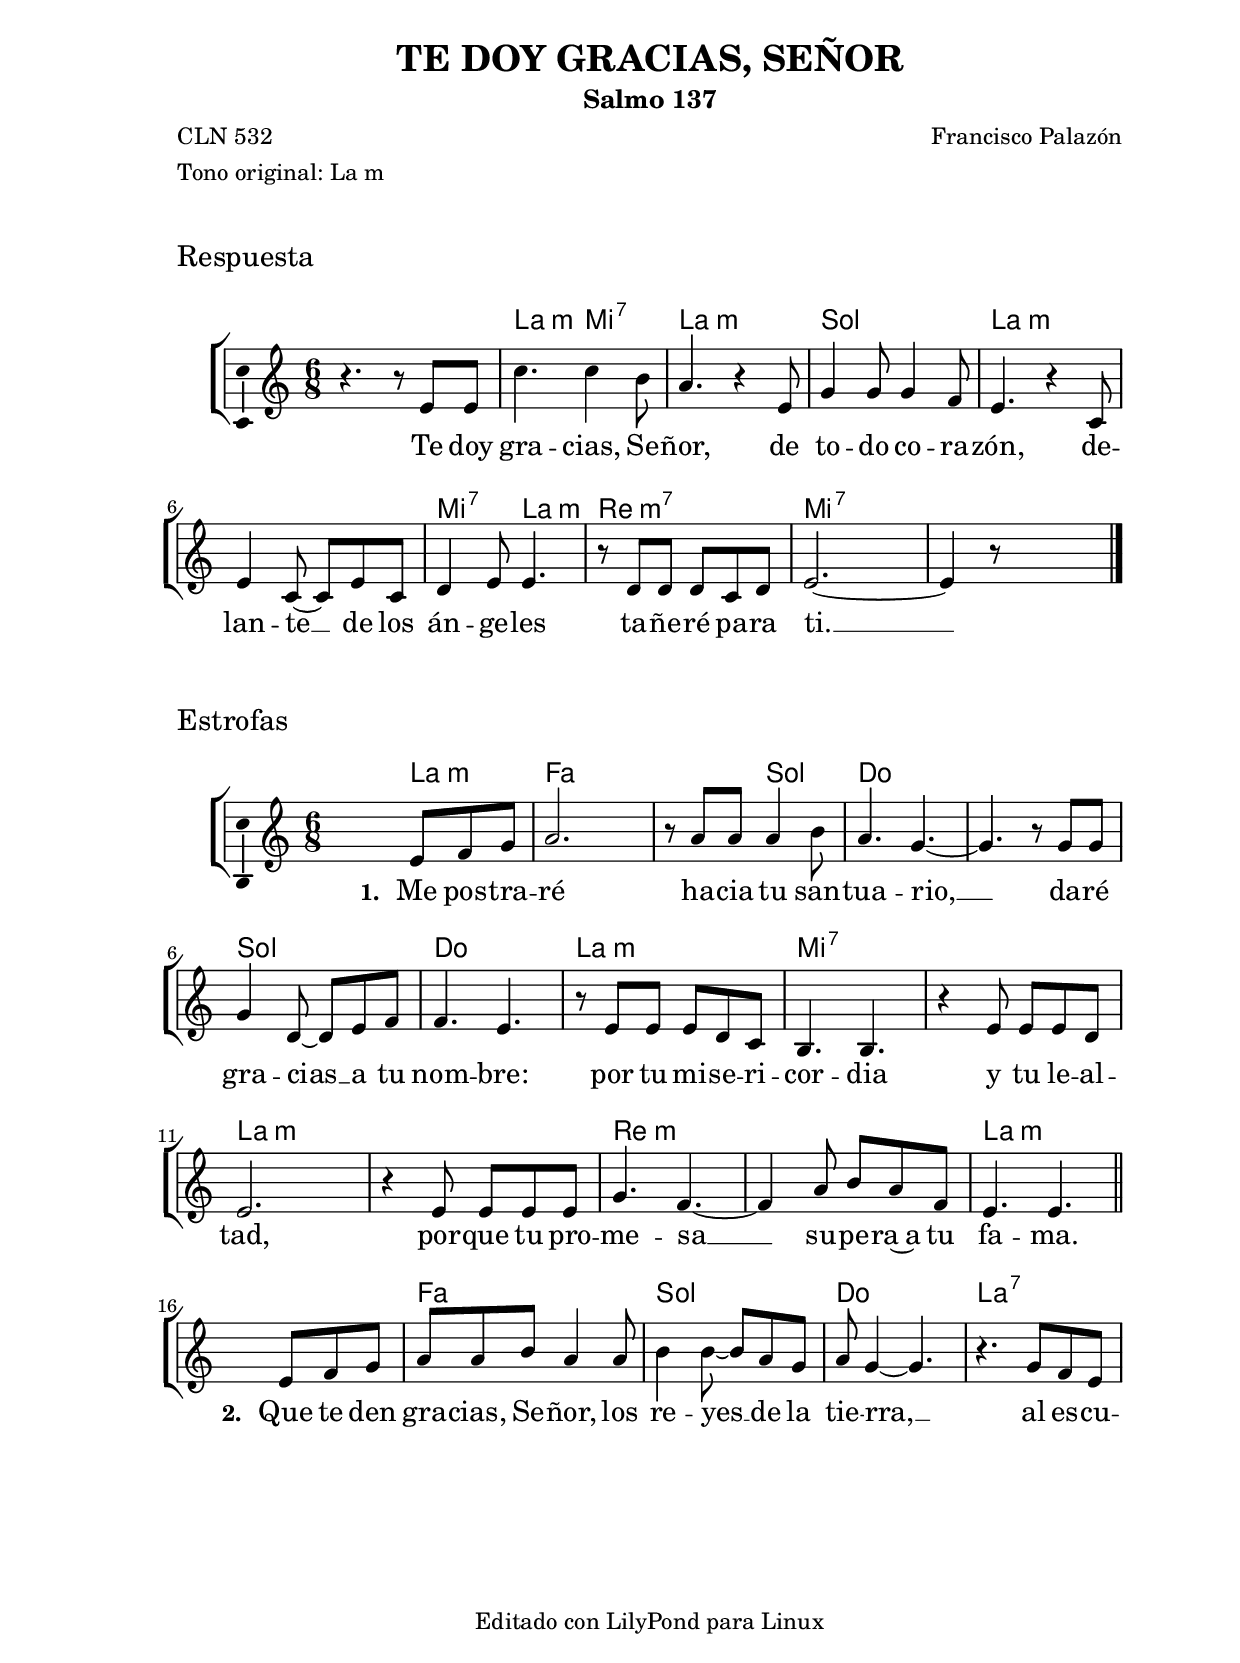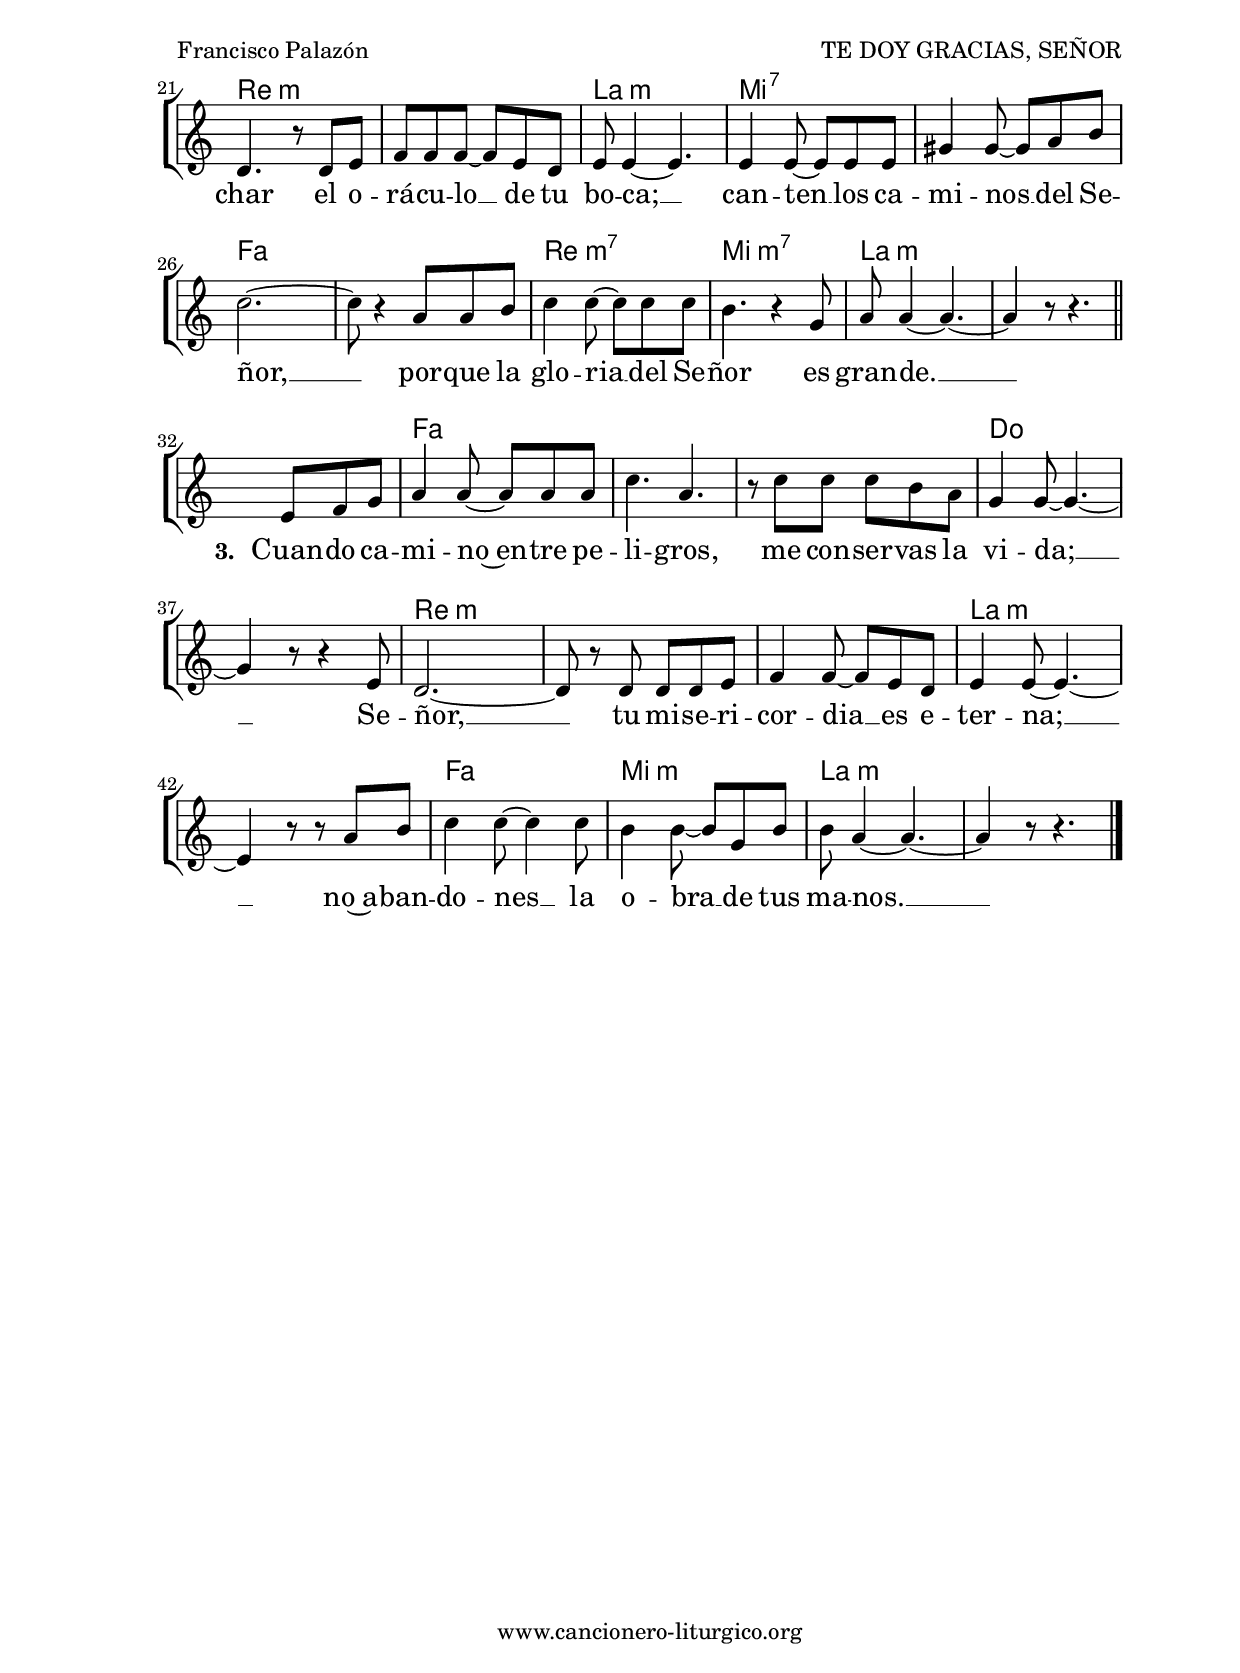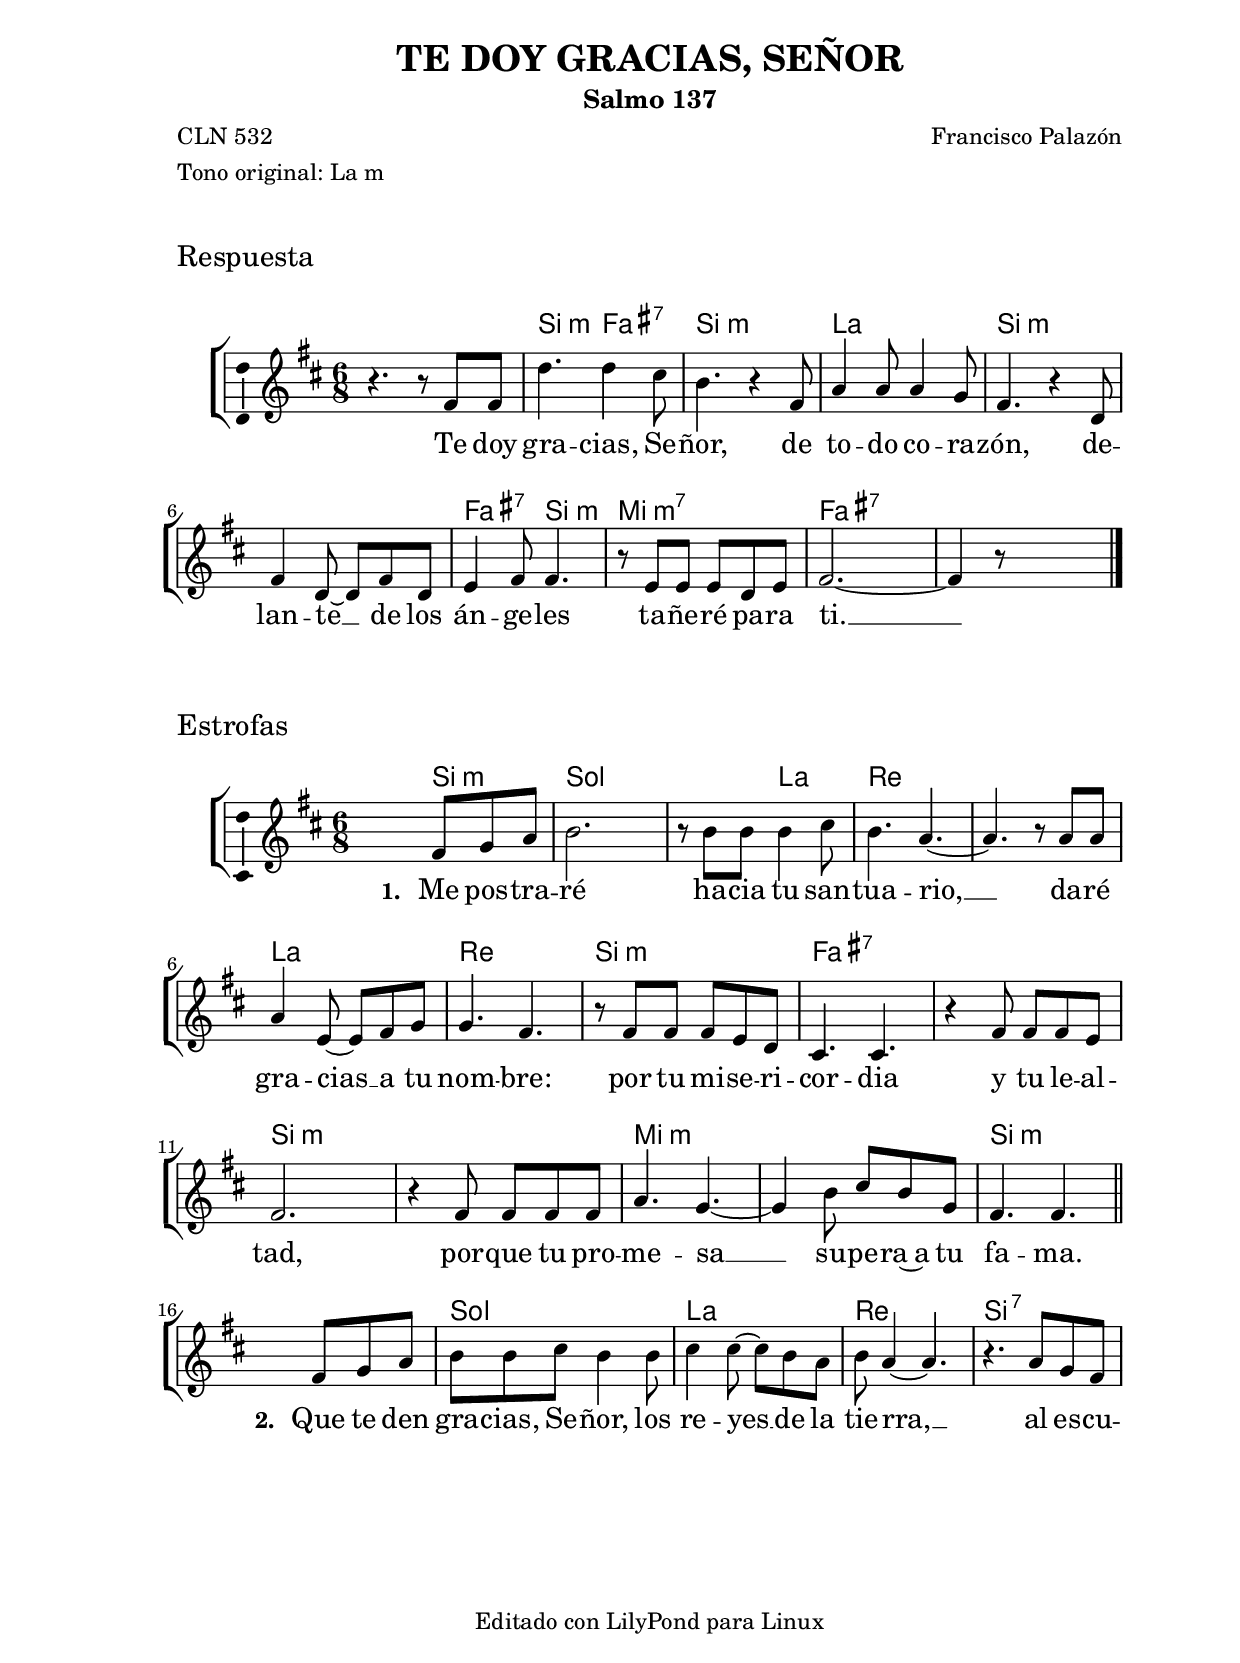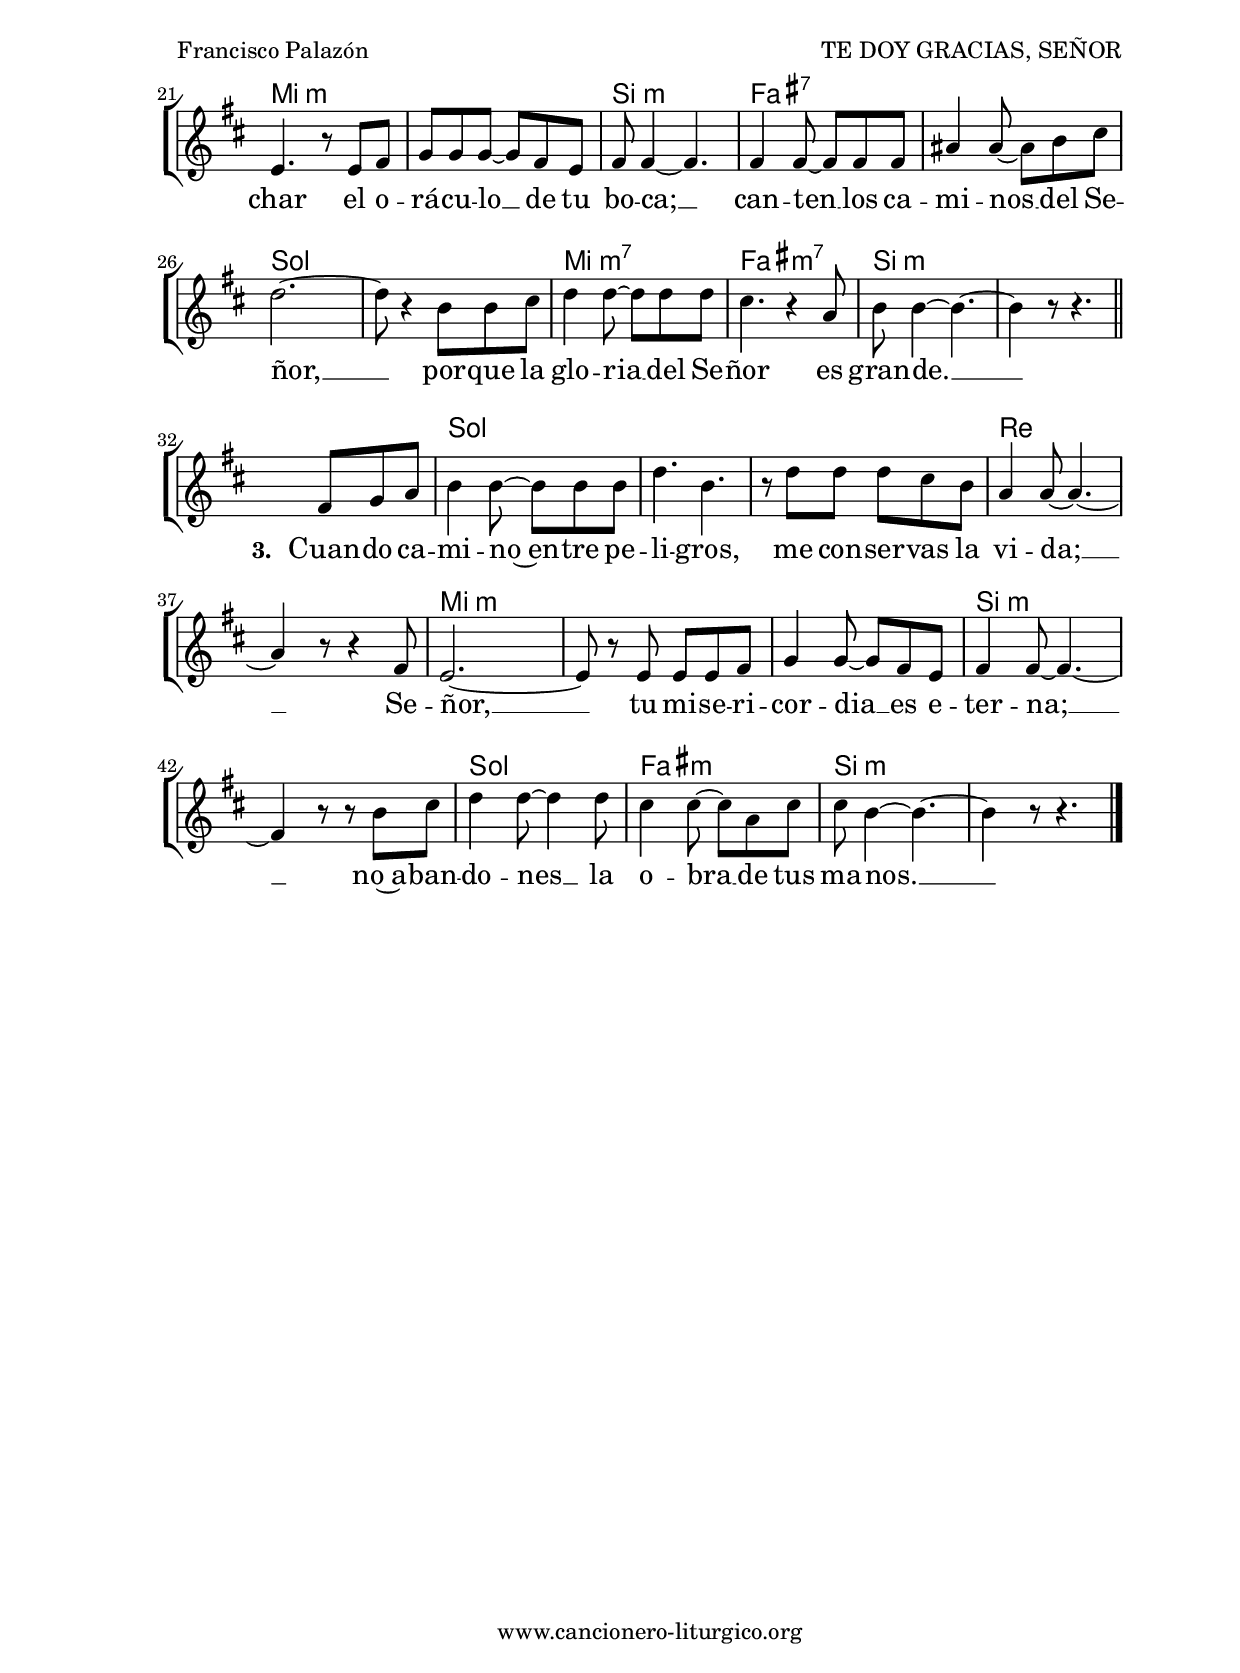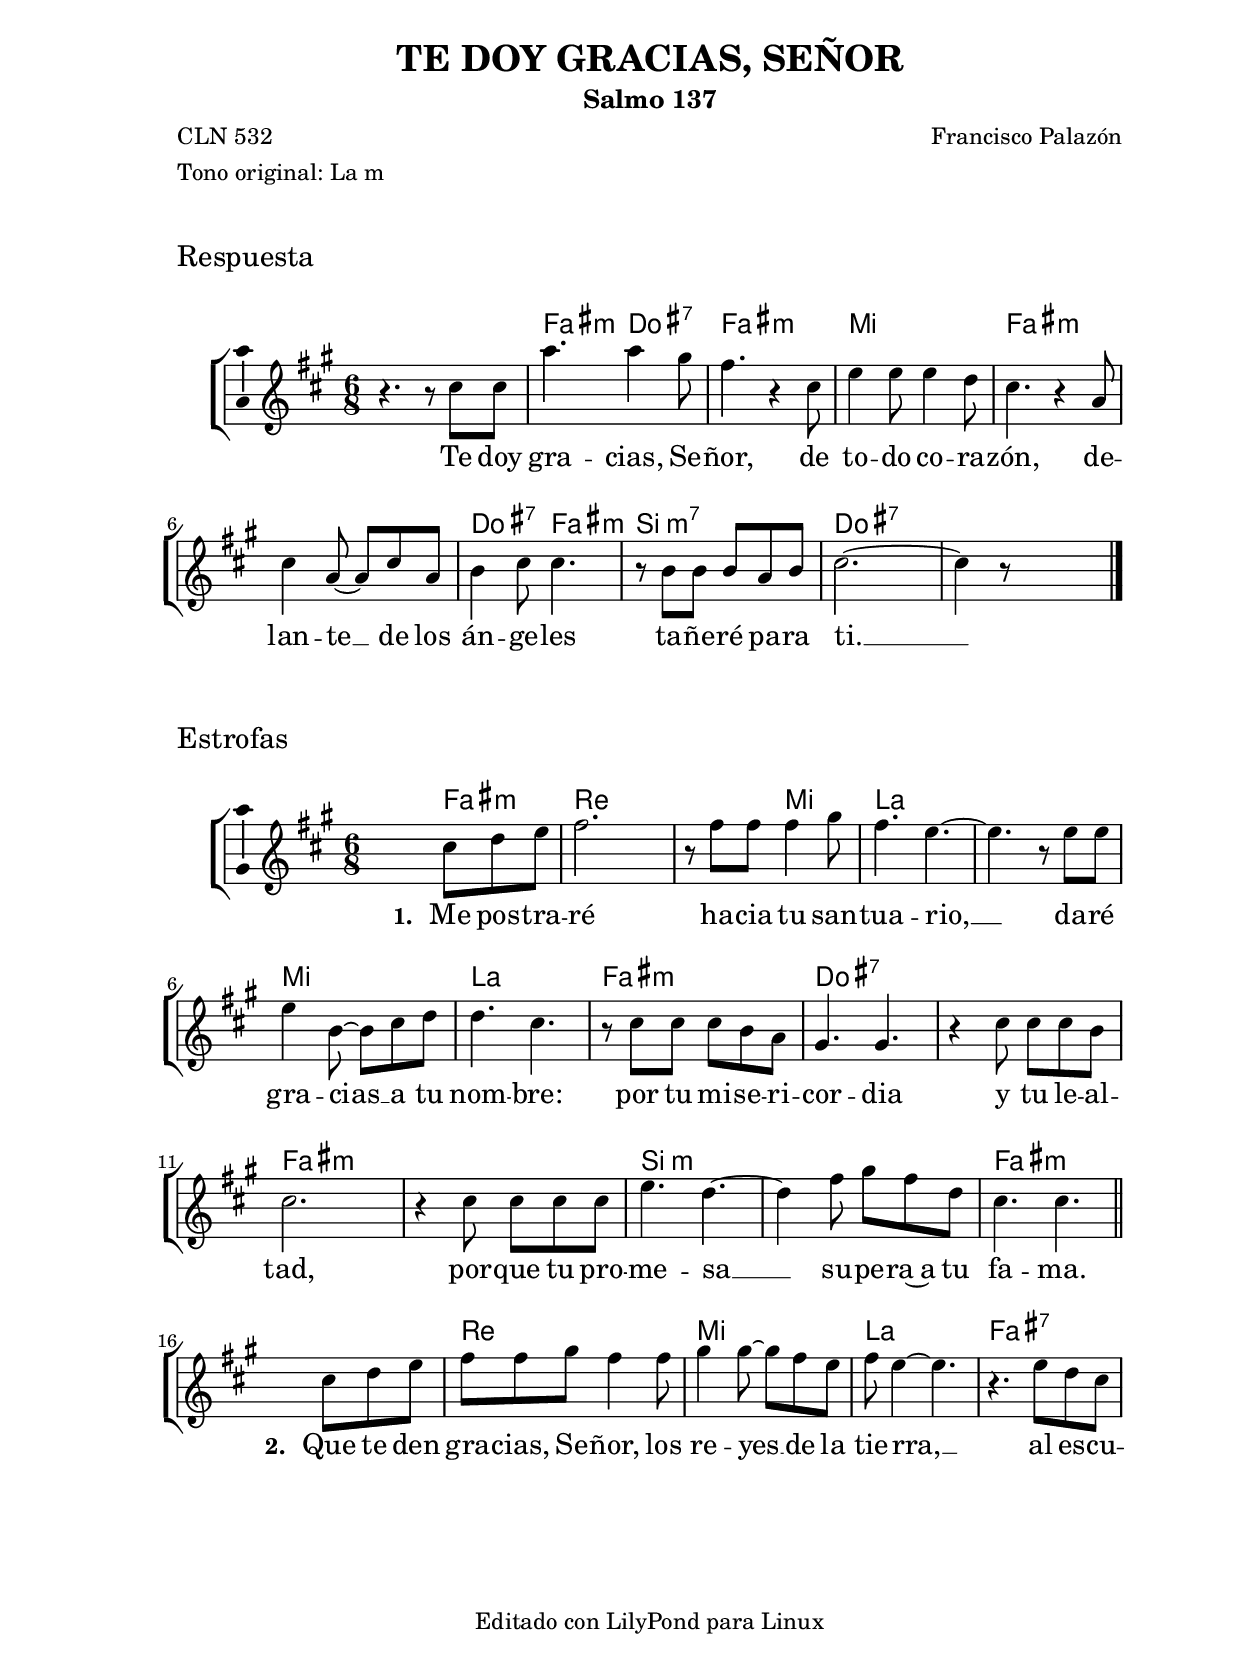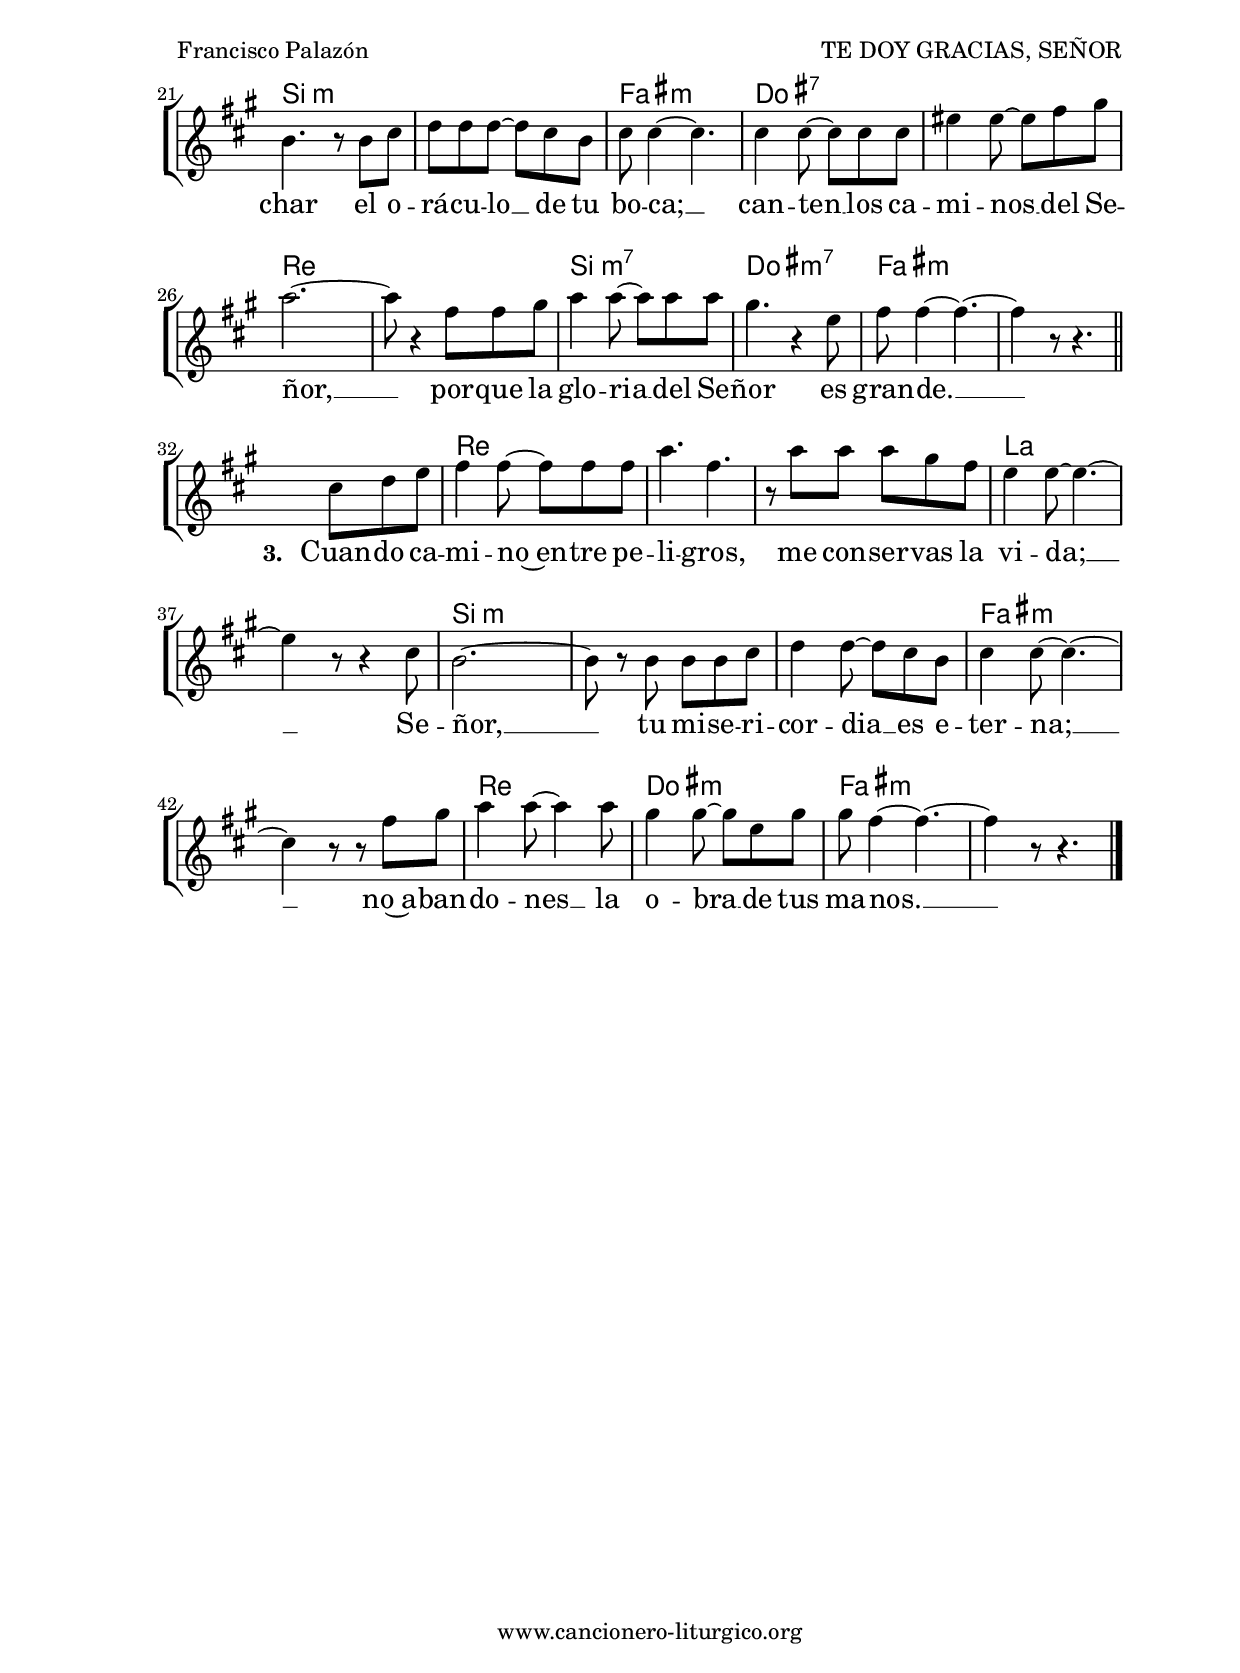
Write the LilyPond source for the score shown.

%
%para convertir .midi en .wav:
%timidity filename.midi -Ow -o finename.wav
%
%
%Para convertir de .wav a .mp3:
%lame -h -m j filename.wav
%
%
%para escuchar el midi:
%timidity nombrefichero.midi
%


%versión de lilypond para la que se ha escrito esta partitura:
\version "2.16.0"

	%Tamaño papel
	#(set-default-paper-size "a4")
	%Tamaño partitura
	#(set-global-staff-size 20)
	%No responde al pulsar sobre una nota
	#(ly:set-option 'point-and-click #f)

%parámetros del encabezamiento:
\header {
	title = "TE DOY GRACIAS, SEÑOR"
	subtitle = "Salmo 137"
	composer = "Francisco Palazón"
	poet = "CLN 532"
	meter = "Tono original: La m"
	arranger = ""
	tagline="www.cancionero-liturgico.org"
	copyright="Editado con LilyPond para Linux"
	}

%parámetros asociados al papel:
\paper  {
	oddHeaderMarkup = \markup {\fill-line { \on-the-fly #not-first-page \fromproperty #'header:title \on-the-fly #not-first-page \fromproperty #'header:composer }}
	evenHeaderMarkup = \markup {\fill-line { \fromproperty #'header:composer \fromproperty #'header:title }}
	#(set-paper-size "a4")
	print-page-number = ##f
	first-page-number = 1
	print-first-page-number = ##f
	head-separation = 3.0 \cm
	top-margin = 2.0 \cm
	bottom-margin = 0.5\cm
	left-margin = 3.0 \cm
	line-width = 16.0 \cm 
	indent = 8\mm
	interscoreline = 2.\mm
	between-system-space = 15\mm
%	para que las partituras no llenen la hoja:
	ragged-bottom = ##t
%	idem para la última hoja:
	ragged-last-bottom = ##f
%	para que las partituras llenen el ancho del papel:
	ragged-last = ##f
	after-title-space = 2.5 \cm
%page-count=2
%system-count=8

	%Flexible Vertical Spacing
	markup-system-spacing =
	#'((basic-distance . 5) (minimum-distance . 3) (padding . 3))
	score-markup-spacing =
	#'((basic-distance . 15) (minimum-distance . 10) (padding . 3))
%	score-system-spacing =
%	#'((basic-distance . 15) (minimum-distance . 10) (padding . 5))
	system-system-spacing =
	#'((basic-distance . 5) (minimum-distance . 3) (padding . 3))
	markup-markup-spacing =
	#'((basic-distance . 20) (minimum-distance . 15) (padding . 3))
	last-bottom-spacing =
	#'((basic-distance . 5) (minimum-distance . 5) (padding . 3))
%	top-system-spacing =
%	#'((basic-distance . 10) (minimum-distance . 5) (padding . 3))
%	top-markup-spacing =
%	#'((basic-distance . 15) (minimum-distance . 10) (padding . 3))

	}


%parámetros que afectan a toda la partitura:
global =  {
	%clave de sol (G):
	\clef G
	%armadura:
%%%	\transpose b c'
	\key a \minor
	\tempo 4=100
	\set Score.tempoHideNote = ##t
	}


%%%%%%%%%%%%%%%%%%%%%%%%%%%%%%%%%%%%%%%%%%%%%%%%%%%%%%%
%%%%%%%%%%%%%%%%%%%%%%%%%%%%%%%%%%%%%%%%%%%%%%%%%%%%%%%
%%%%%%%%%%%%%%%%%%%%%%%%%%%%%%%%%%%%%%%%%%%%%%%%%%%%%%%


acordesrespuno = {
	\italianChords
	\chordmode {
%%%	\transpose b c'
{

s2.
a4.:m e:7 a:m s g s a:m s s s e:7 a:m d:m7 s e:7 s s s

}
}
}

melodiarespuno = 
%%%	\transpose b c'
{
	\relative c'{

\time 6/8

r4. r8 e8 e
c'4. c4 b8
a4. r4 e8
g4 g8 g4 f8
e4. r4 c8
e4 c8~c e8 c
d4 e8 e4.
r8 d8 d d c d
e2.~
e4 r8 s4. 

\bar "|."
}
}


textorespuno = \lyricmode {

Te doy gra -- cias, Se -- ñor, de to -- do co -- ra -- zón,
de -- lan -- te __ de los án -- ge -- les ta -- ñe -- ré pa -- ra ti. __

	}

acordesrespunoStaff = \context ChordNames = acordesrespunoStaff <<
	\set chordChanges = ##t
	\acordesrespuno
	>>


vozrespunoStaff = \context Voice = vozrespunoStaff
\with {\consists "Ambitus_engraver"}
<<
%	\set Staff.instrumentName = ""
%	\set Staff.shortInstrumentName = ""
%	\set Staff.midiInstrument = #"clarinet"
%	\set Staff.midiInstrument = #"cello"
%	\set Staff.midiInstrument = #"flute"
	\set Staff.midiInstrument = #"electric guitar (jazz)"
%	\set Staff.midiInstrument = #"english horn"
%	\set Staff.midiInstrument = #"violin"
%	\set Staff.midiInstrument = #"glockenspiel"
	\set Staff.midiMinimumVolume = #0.7
	\set Staff.midiMaximumVolume = #0.9
	\global
	\melodiarespuno
	>>

textorespunoStaff = \context Lyrics = textorespunoStaff <<
	\lyricsto vozrespunoStaff \textorespuno
	>>


%%%%%%%%%%%%%%%%%%%%%%%%%%%%%%%%%%%%%%%%%%%%%%%%%%%%%%%
%%%%%%%%%%%%%%%%%%%%%%%%%%%%%%%%%%%%%%%%%%%%%%%%%%%%%%%
%%%%%%%%%%%%%%%%%%%%%%%%%%%%%%%%%%%%%%%%%%%%%%%%%%%%%%%


acordesrespest = {
	\italianChords
	\chordmode {
%%%	\transpose b c'
{

s4.
a4.:m f s s g c s s s g s c s a:m s e:7 s s s a:m s s s d:m s s s a:m s

s4.
a4.:m f s g s c s a:7 s d:m s s s a:m s e:7 s s s f s s s d:m7 s e:m7 s a:m s s s

s4.
a4.:m f s s s s s c s s s d:m s s s s s a:m s s s f s e:m s a:m s s s

}
}
}

melodiarespest = 
%%%	\transpose b c'
{
	\relative c'{

\time 6/8

s4. e8 f g
a2.
r8 a8 a a4 b8
a4. g~
g4. r8 g8 g
g4 d8~d e f
f4. e
r8 e8 e e d c
b4. b
r4 e8 e e d
e2.
r4 e8 e e e
g4. f~
f4 a8 b a f
e4. e

\bar "||"
\break

s4. e8 f g
a8 a b a4 a8
b4 b8~b a g
a8 g4~g4.
r4. g8 f e
d4. r8 d8 e
f8 f f~f e d
e8 e4~e4.
e4 e8~e e e
gis4 gis8~gis a b
c2.~
c8 r4 a8 a b
c4 c8~c c c
b4. r4 g8
a8 a4~a4.~
a4 r8 r4.

\bar "||"
\break

s4. e8 f g
a4 a8~a a a
c4. a
r8 c8 c c b a
g4 g8~g4.~
g4 r8 r4 e8
d2.~
d8 r8 d8 d d e
f4 f8~f e d
e4 e8~e4.~
e4 r8 r8 a8 b
c4 c8~c4 c8
b4 b8~b g b
b8 a4~a4.~
a4 r8 r4.

\bar "|."
}
}


textorespest = \lyricmode {

\set stanza =#"1. " Me pos -- tra -- ré ha -- cia tu san -- tua -- rio, __
da -- ré gra -- cias __ a tu nom -- bre:
por tu mi -- se -- ri -- cor -- dia y tu le -- al -- tad,
por -- que tu pro -- me -- sa __ su -- pe -- ra~a tu fa -- ma.

\set stanza =#"2. " Que te den gra -- cias, Se -- ñor, los re -- yes __ de la tie -- rra, __
al es -- cu -- char el o -- rá -- cu -- lo __ de tu bo -- ca; __
can -- ten __ los ca -- mi -- nos __ del Se -- ñor, __
por -- que la glo -- ria __ del Se -- ñor es gran -- de. __ 

\set stanza =#"3. " Cuan -- do ca -- mi -- no~en -- tre pe -- li -- gros,
me con -- ser -- vas la vi -- da; __
Se -- ñor, __ tu mi -- se -- ri -- cor -- dia __ es e -- ter -- na; __
no~a -- ban -- do -- nes __ la o -- bra __ de tus ma -- nos. __

	}

acordesrespestStaff = \context ChordNames = acordesrespestStaff <<
	\set chordChanges = ##t
	\acordesrespest
	>>


vozrespestStaff = \context Voice = vozrespestStaff
\with {\consists "Ambitus_engraver"}
<<
%	\set Staff.instrumentName = ""
%	\set Staff.shortInstrumentName = ""
%	\set Staff.midiInstrument = #"clarinet"
%	\set Staff.midiInstrument = #"cello"
%	\set Staff.midiInstrument = #"flute"
	\set Staff.midiInstrument = #"electric guitar (jazz)"
%	\set Staff.midiInstrument = #"english horn"
%	\set Staff.midiInstrument = #"violin"
%	\set Staff.midiInstrument = #"glockenspiel"
	\set Staff.midiMinimumVolume = #0.7
	\set Staff.midiMaximumVolume = #0.9
	\global
	\melodiarespest
	>>

textorespestStaff = \context Lyrics = textorespestStaff <<
	\lyricsto vozrespestStaff \textorespest
	>>


%%%%%%%%%%%%%%%%%%%%%%%%%%%%%%%%%%%%%%%%%%%%%%%%%%%%%%%
%%%%%%%%%%%%%%%%%%%%%%%%%%%%%%%%%%%%%%%%%%%%%%%%%%%%%%%
%%%%%%%%%%%%%%%%%%%%%%%%%%%%%%%%%%%%%%%%%%%%%%%%%%%%%%%


\book {
	\score {
		\context ChoirStaff {
			\override StaffGroup.SystemStartBracket #'collapse-height = #1
			\override Score.SystemStartBar #'collapse-height = #1
			<<
			\acordesrespunoStaff
			\vozrespunoStaff
			\textorespunoStaff
			>>
			}
		\layout {
	    		\context {
				\Lyrics
				\override LyricText #'font-size = #2
				}
	   		 \context {
				\Score
				\override StaffSymbol #'staff-space = #(magstep +3)
				}
			}
		\header{piece=\markup{\fontsize #2 "Respuesta"}}
		}
	\score {
		\context ChoirStaff {
			\override StaffGroup.SystemStartBracket #'collapse-height = #1
			\override Score.SystemStartBar #'collapse-height = #1
			<<
			\acordesrespestStaff
			\vozrespestStaff
			\textorespestStaff
			>>
			}
		\layout {
	    		\context {
				\Lyrics
				\override LyricText #'font-size = #2
				}
	   		 \context {
				\Score
				\override StaffSymbol #'staff-space = #(magstep +3)
				}
			}
		\header{piece=\markup{\fontsize #2 "Estrofas"}}
		}
	\score {
		\unfoldRepeats
		\context ChoirStaff {
			<<
			\acordesrespunoStaff
			\vozrespunoStaff
			>>
			<<
			\acordesrespestStaff
			\vozrespestStaff
			>>
			}
		\midi {
	  		\context {
	  			\Score
				tempoWholesPerMinute = #(ly:make-moment 70 4)
				}
			}
		}
	}

#(define output-suffix "C")
\book {
	\score {
		\context ChoirStaff {
			\override StaffGroup.SystemStartBracket #'collapse-height = #1
			\override Score.SystemStartBar #'collapse-height = #1
\transpose c d
			<<
			\acordesrespunoStaff
			\vozrespunoStaff
			\textorespunoStaff
			>>
			}
		\layout {
	    		\context {
				\Lyrics
				\override LyricText #'font-size = #2
				}
	   		 \context {
				\Score
				\override StaffSymbol #'staff-space = #(magstep +3)
				}
			}
		\header{piece=\markup{\fontsize #2 "Respuesta"}}
		}
	\score {
		\context ChoirStaff {
			\override StaffGroup.SystemStartBracket #'collapse-height = #1
			\override Score.SystemStartBar #'collapse-height = #1
\transpose c d
			<<
			\acordesrespestStaff
			\vozrespestStaff
			\textorespestStaff
			>>
			}
		\layout {
	    		\context {
				\Lyrics
				\override LyricText #'font-size = #2
				}
	   		 \context {
				\Score
				\override StaffSymbol #'staff-space = #(magstep +3)
				}
			}
		\header{piece=\markup{\fontsize #2 "Estrofas"}}
		}
	}

#(define output-suffix "S")
\book {
	\score {
		\context ChoirStaff {
			\override StaffGroup.SystemStartBracket #'collapse-height = #1
			\override Score.SystemStartBar #'collapse-height = #1
\transpose c a
			<<
			\acordesrespunoStaff
			\vozrespunoStaff
			\textorespunoStaff
			>>
			}
		\layout {
	    		\context {
				\Lyrics
				\override LyricText #'font-size = #2
				}
	   		 \context {
				\Score
				\override StaffSymbol #'staff-space = #(magstep +3)
				}
			}
		\header{piece=\markup{\fontsize #2 "Respuesta"}}
		}
	\score {
		\context ChoirStaff {
			\override StaffGroup.SystemStartBracket #'collapse-height = #1
			\override Score.SystemStartBar #'collapse-height = #1
\transpose c a
			<<
			\acordesrespestStaff
			\vozrespestStaff
			\textorespestStaff
			>>
			}
		\layout {
	    		\context {
				\Lyrics
				\override LyricText #'font-size = #2
				}
	   		 \context {
				\Score
				\override StaffSymbol #'staff-space = #(magstep +3)
				}
			}
		\header{piece=\markup{\fontsize #2 "Estrofas"}}
		}
	}



